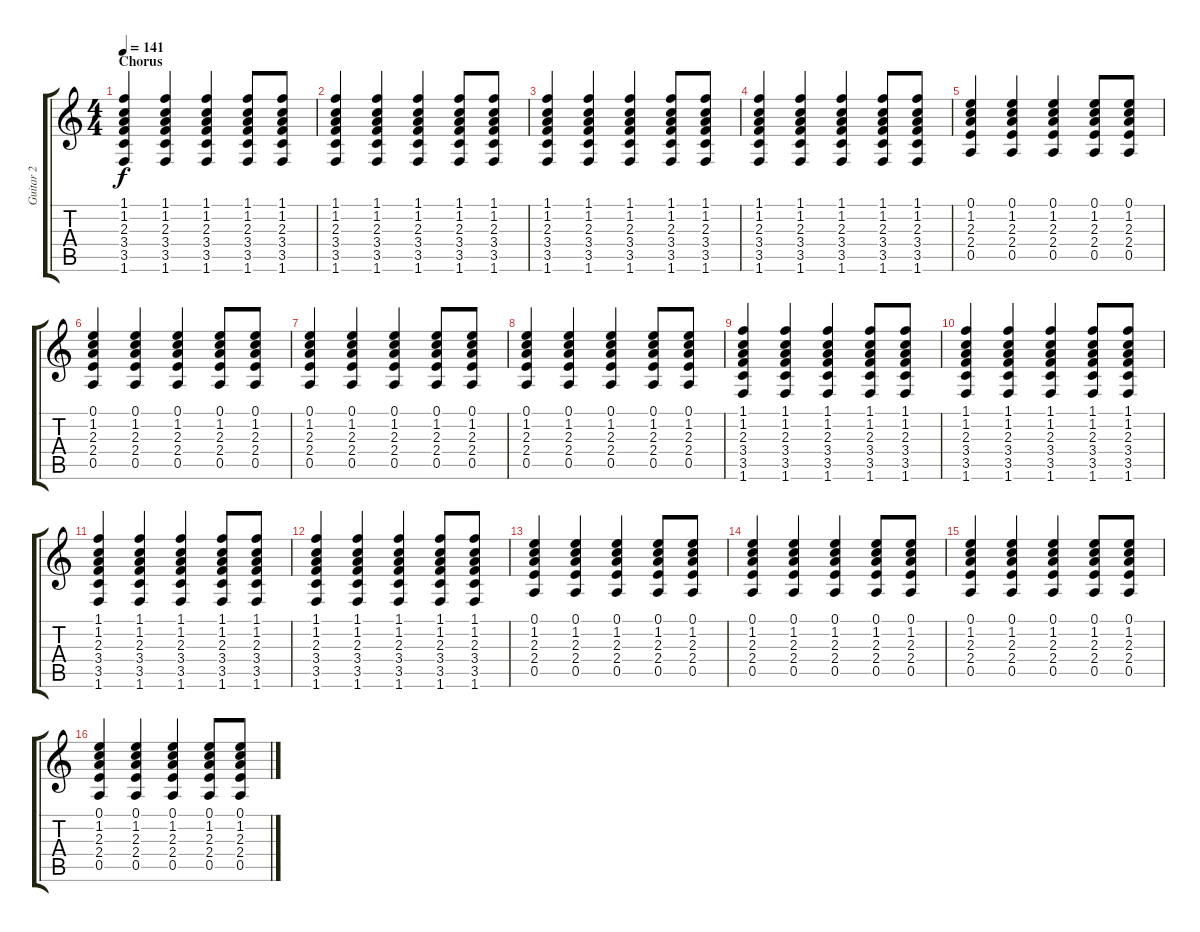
\track ("Guitar 2" "Guitar 2") {instrument electricguitarclean}
\staff {score tabs}
\tuning (E4 B3 G3 D3 A2 E2) {hide}
\ts (4 4)
\section ("" "Chorus")
\tempo 141
\clef g2
\ks c
(1.1 1.2 2.3 3.4 3.5 1.6).4{dy f} (1.1 1.2 2.3 3.4 3.5 1.6).4 (1.1 1.2 2.3 3.4 3.5 1.6).4 (1.1 1.2 2.3 3.4 3.5 1.6).8 (1.1 1.2 2.3 3.4 3.5 1.6).8 |
(1.1 1.2 2.3 3.4 3.5 1.6).4 (1.1 1.2 2.3 3.4 3.5 1.6).4 (1.1 1.2 2.3 3.4 3.5 1.6).4 (1.1 1.2 2.3 3.4 3.5 1.6).8 (1.1 1.2 2.3 3.4 3.5 1.6).8 |
(1.1 1.2 2.3 3.4 3.5 1.6).4 (1.1 1.2 2.3 3.4 3.5 1.6).4 (1.1 1.2 2.3 3.4 3.5 1.6).4 (1.1 1.2 2.3 3.4 3.5 1.6).8 (1.1 1.2 2.3 3.4 3.5 1.6).8 |
(1.1 1.2 2.3 3.4 3.5 1.6).4 (1.1 1.2 2.3 3.4 3.5 1.6).4 (1.1 1.2 2.3 3.4 3.5 1.6).4 (1.1 1.2 2.3 3.4 3.5 1.6).8 (1.1 1.2 2.3 3.4 3.5 1.6).8 |
(0.1 1.2 2.3 2.4 0.5).4 (0.1 1.2 2.3 2.4 0.5).4 (0.1 1.2 2.3 2.4 0.5).4 (0.1 1.2 2.3 2.4 0.5).8 (0.1 1.2 2.3 2.4 0.5).8 |
(0.1 1.2 2.3 2.4 0.5).4 (0.1 1.2 2.3 2.4 0.5).4 (0.1 1.2 2.3 2.4 0.5).4 (0.1 1.2 2.3 2.4 0.5).8 (0.1 1.2 2.3 2.4 0.5).8 |
(0.1 1.2 2.3 2.4 0.5).4 (0.1 1.2 2.3 2.4 0.5).4 (0.1 1.2 2.3 2.4 0.5).4 (0.1 1.2 2.3 2.4 0.5).8 (0.1 1.2 2.3 2.4 0.5).8 |
(0.1 1.2 2.3 2.4 0.5).4 (0.1 1.2 2.3 2.4 0.5).4 (0.1 1.2 2.3 2.4 0.5).4 (0.1 1.2 2.3 2.4 0.5).8 (0.1 1.2 2.3 2.4 0.5).8 |
(1.1 1.2 2.3 3.4 3.5 1.6).4 (1.1 1.2 2.3 3.4 3.5 1.6).4 (1.1 1.2 2.3 3.4 3.5 1.6).4 (1.1 1.2 2.3 3.4 3.5 1.6).8 (1.1 1.2 2.3 3.4 3.5 1.6).8 |
(1.1 1.2 2.3 3.4 3.5 1.6).4 (1.1 1.2 2.3 3.4 3.5 1.6).4 (1.1 1.2 2.3 3.4 3.5 1.6).4 (1.1 1.2 2.3 3.4 3.5 1.6).8 (1.1 1.2 2.3 3.4 3.5 1.6).8 |
(1.1 1.2 2.3 3.4 3.5 1.6).4 (1.1 1.2 2.3 3.4 3.5 1.6).4 (1.1 1.2 2.3 3.4 3.5 1.6).4 (1.1 1.2 2.3 3.4 3.5 1.6).8 (1.1 1.2 2.3 3.4 3.5 1.6).8 |
(1.1 1.2 2.3 3.4 3.5 1.6).4 (1.1 1.2 2.3 3.4 3.5 1.6).4 (1.1 1.2 2.3 3.4 3.5 1.6).4 (1.1 1.2 2.3 3.4 3.5 1.6).8 (1.1 1.2 2.3 3.4 3.5 1.6).8 |
(0.1 1.2 2.3 2.4 0.5).4 (0.1 1.2 2.3 2.4 0.5).4 (0.1 1.2 2.3 2.4 0.5).4 (0.1 1.2 2.3 2.4 0.5).8 (0.1 1.2 2.3 2.4 0.5).8 |
(0.1 1.2 2.3 2.4 0.5).4 (0.1 1.2 2.3 2.4 0.5).4 (0.1 1.2 2.3 2.4 0.5).4 (0.1 1.2 2.3 2.4 0.5).8 (0.1 1.2 2.3 2.4 0.5).8 |
(0.1 1.2 2.3 2.4 0.5).4 (0.1 1.2 2.3 2.4 0.5).4 (0.1 1.2 2.3 2.4 0.5).4 (0.1 1.2 2.3 2.4 0.5).8 (0.1 1.2 2.3 2.4 0.5).8 |
(0.1 1.2 2.3 2.4 0.5).4 (0.1 1.2 2.3 2.4 0.5).4 (0.1 1.2 2.3 2.4 0.5).4 (0.1 1.2 2.3 2.4 0.5).8 (0.1 1.2 2.3 2.4 0.5).8
